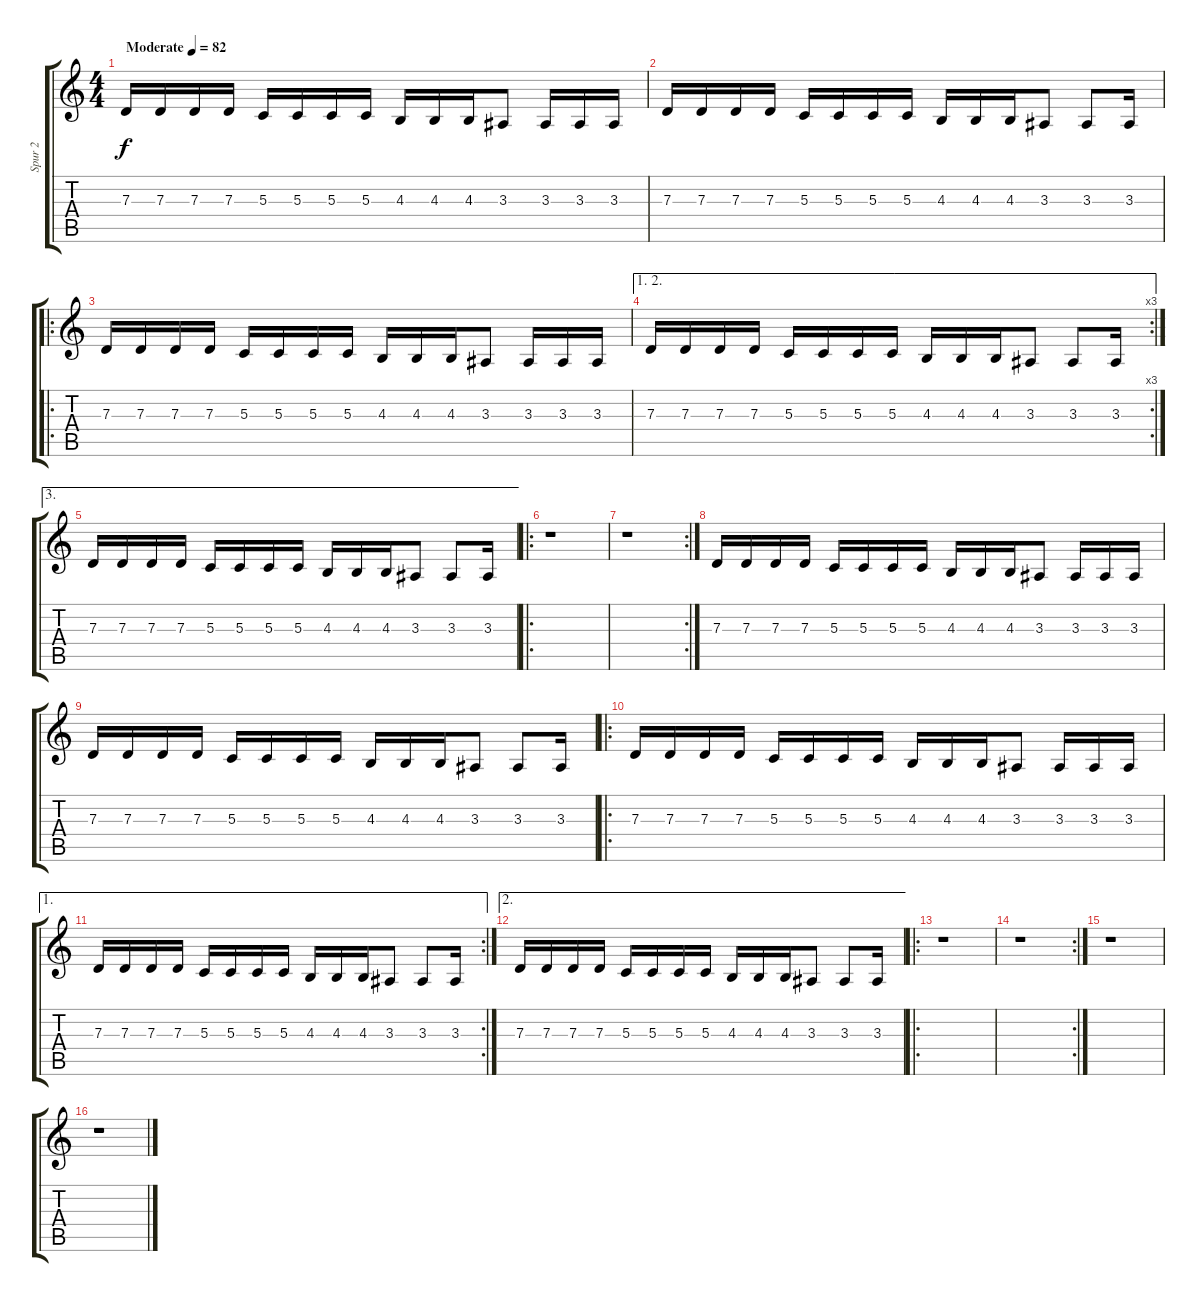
\track ("Spur 2" "Spur 2") {instrument marimba}
\staff {score tabs}
\tuning (E4 B3 G3 D3 A2 E2) {hide}
\ts (4 4)
\tempo (82 "Moderate")
\clef g2
\ks c
7.3.16{dy f instrument marimba} 7.3.16 7.3.16 7.3.16 5.3.16 5.3.16 5.3.16 5.3.16 4.3.16 4.3.16 4.3.16 3.3.8 3.3.16 3.3.16 3.3.16 |
7.3.16 7.3.16 7.3.16 7.3.16 5.3.16 5.3.16 5.3.16 5.3.16 4.3.16 4.3.16 4.3.16 3.3.8 3.3.8 3.3.16 |
\ro
7.3.16 7.3.16 7.3.16 7.3.16 5.3.16 5.3.16 5.3.16 5.3.16 4.3.16 4.3.16 4.3.16 3.3.8 3.3.16 3.3.16 3.3.16 |
\ae (1 2)
\rc 3
7.3.16 7.3.16 7.3.16 7.3.16 5.3.16 5.3.16 5.3.16 5.3.16 4.3.16 4.3.16 4.3.16 3.3.8 3.3.8 3.3.16 |
\ae 3
7.3.16 7.3.16 7.3.16 7.3.16 5.3.16 5.3.16 5.3.16 5.3.16 4.3.16 4.3.16 4.3.16 3.3.8 3.3.8 3.3.16 |
\ro
r.1 |
\rc 2
r.1 |
7.3.16 7.3.16 7.3.16 7.3.16 5.3.16 5.3.16 5.3.16 5.3.16 4.3.16 4.3.16 4.3.16 3.3.8 3.3.16 3.3.16 3.3.16 |
7.3.16 7.3.16 7.3.16 7.3.16 5.3.16 5.3.16 5.3.16 5.3.16 4.3.16 4.3.16 4.3.16 3.3.8 3.3.8 3.3.16 |
\ro
7.3.16 7.3.16 7.3.16 7.3.16 5.3.16 5.3.16 5.3.16 5.3.16 4.3.16 4.3.16 4.3.16 3.3.8 3.3.16 3.3.16 3.3.16 |
\ae 1
\rc 2
7.3.16 7.3.16 7.3.16 7.3.16 5.3.16 5.3.16 5.3.16 5.3.16 4.3.16 4.3.16 4.3.16 3.3.8 3.3.8 3.3.16 |
\ae 2
7.3.16 7.3.16 7.3.16 7.3.16 5.3.16 5.3.16 5.3.16 5.3.16 4.3.16 4.3.16 4.3.16 3.3.8 3.3.8 3.3.16 |
\ro
r.1 |
\rc 2
r.1 |
r.1 |
r.1
